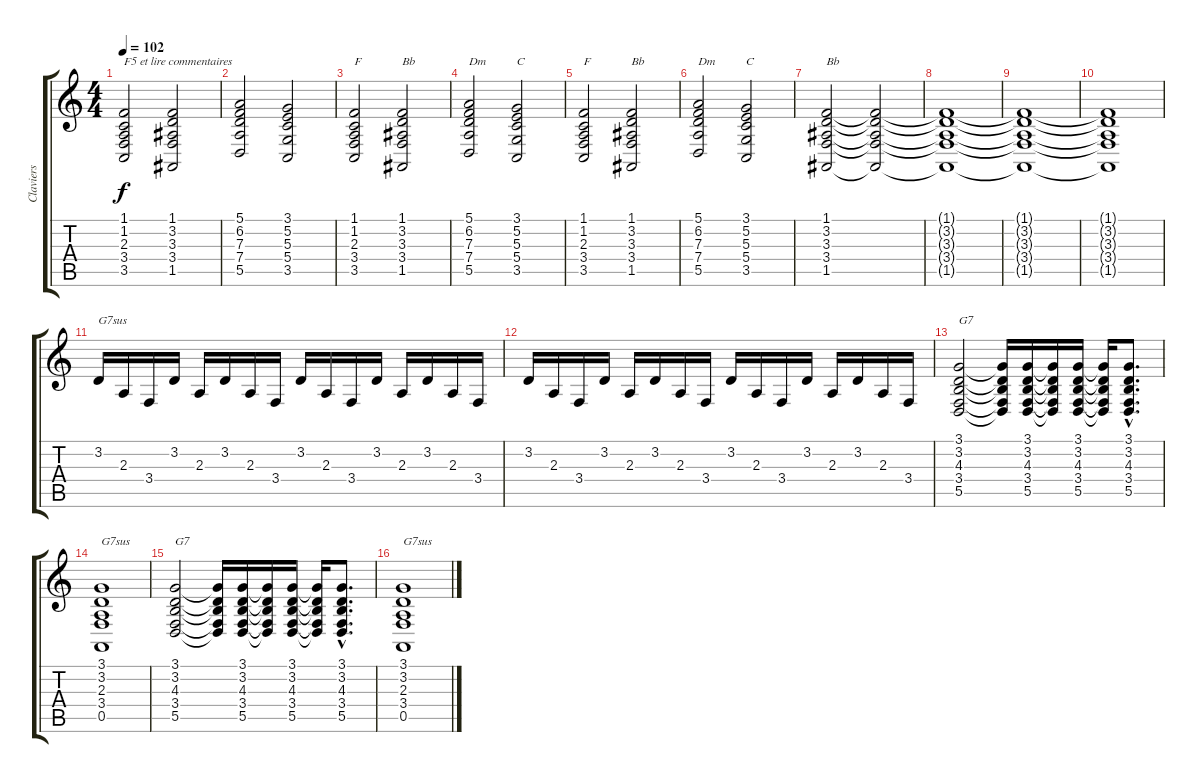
\track ("Claviers" "Claviers") {instrument electricgrandpiano}
\staff {score tabs}
\tuning (E4 B3 G3 D3 A2 E2) {hide}
\ts (4 4)
\tempo 102
\clef g2
\ks c
(1.1 1.2 2.3 3.4 3.5).2{txt "F5 et lire commentaires" dy f volume 7 instrument violin} (1.1 3.2 3.3 3.4 1.5).2 |
(5.1 6.2 7.3 7.4 5.5).2 (3.1 5.2 5.3 5.4 3.5).2 |
(1.1 1.2 2.3 3.4 3.5).2{txt "F"} (1.1 3.2 3.3 3.4 1.5).2{txt "Bb"} |
(5.1 6.2 7.3 7.4 5.5).2{txt "Dm"} (3.1 5.2 5.3 5.4 3.5).2{txt "C"} |
(1.1 1.2 2.3 3.4 3.5).2{txt "F"} (1.1 3.2 3.3 3.4 1.5).2{txt "Bb"} |
(5.1 6.2 7.3 7.4 5.5).2{txt "Dm"} (3.1 5.2 5.3 5.4 3.5).2{txt "C"} |
(1.1 3.2 3.3 3.4 1.5).2{txt "Bb"} (1.1{t} 3.2{t} 3.3{t} 3.4{t} 1.5{t}).2{volume 0} |
(1.1{t} 3.2{t} 3.3{t} 3.4{t} 1.5{t}).1 |
(1.1{t} 3.2{t} 3.3{t} 3.4{t} 1.5{t}).1 |
(1.1{t} 3.2{t} 3.3{t} 3.4{t} 1.5{t}).1 |
3.2.16{txt "G7sus" volume 13 instrument clavinet} 2.3.16 3.4.16 3.2.16 2.3.16 3.2.16 2.3.16 3.4.16 3.2.16 2.3.16 3.4.16 3.2.16 2.3.16 3.2.16 2.3.16 3.4.16 |
3.2.16 2.3.16 3.4.16 3.2.16 2.3.16 3.2.16 2.3.16 3.4.16 3.2.16 2.3.16 3.4.16 3.2.16 2.3.16 3.2.16 2.3.16 3.4.16 |
(3.1 3.2 4.3 3.4 5.5).2{txt "G7" instrument electricgrandpiano} (3.1{t} 3.2{t} 4.3{t} 3.4{t} 5.5{t}).16 (3.1 3.2 4.3 3.4 5.5).16 (3.1{t} 3.2{t} 4.3{t} 3.4{t} 5.5{t}).16 (3.1 3.2 4.3 3.4 5.5).16 (3.1{t} 3.2{t} 4.3{t} 3.4{t} 5.5{t}).16 (3.1{hac} 3.2{hac} 4.3{hac} 3.4{hac} 5.5{hac}).8{d} |
(3.1 3.2 2.3 3.4 0.5).1{txt "G7sus"} |
(3.1 3.2 4.3 3.4 5.5).2{txt "G7"} (3.1{t} 3.2{t} 4.3{t} 3.4{t} 5.5{t}).16 (3.1 3.2 4.3 3.4 5.5).16 (3.1{t} 3.2{t} 4.3{t} 3.4{t} 5.5{t}).16 (3.1 3.2 4.3 3.4 5.5).16 (3.1{t} 3.2{t} 4.3{t} 3.4{t} 5.5{t}).16 (3.1{hac} 3.2{hac} 4.3{hac} 3.4{hac} 5.5{hac}).8{d} |
(3.1 3.2 2.3 3.4 0.5).1{txt "G7sus"}
